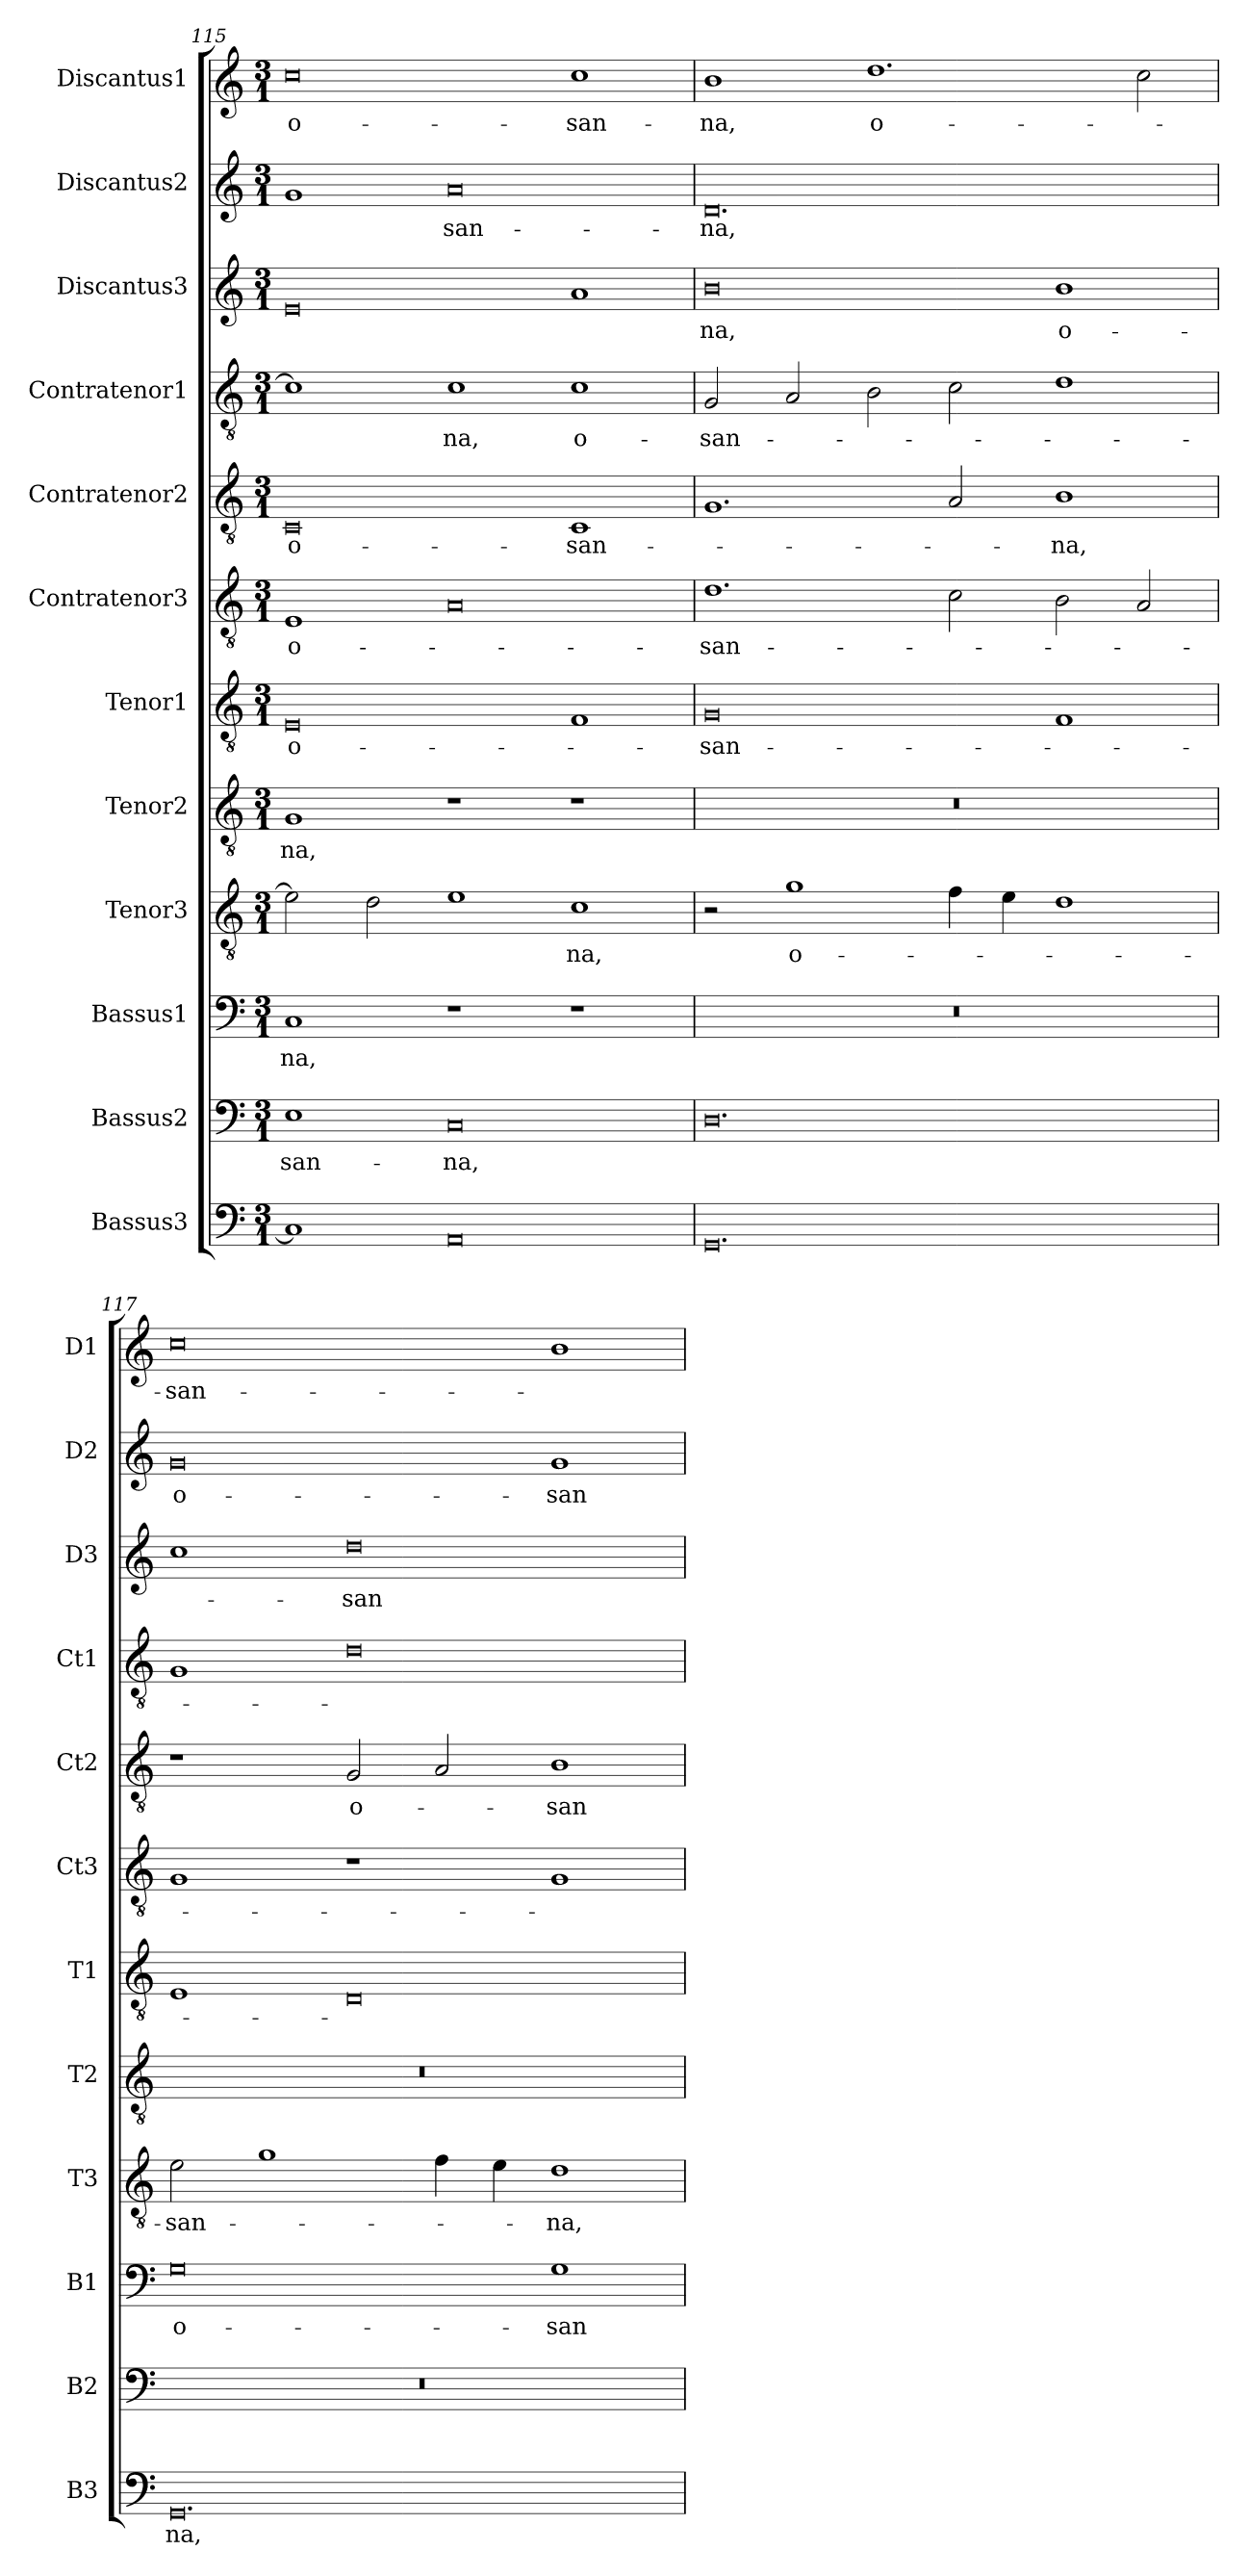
**kern	**text	**kern	**text	**kern	**text	**kern	**text	**kern	**text	**kern	**text	**kern	**text	**kern	**text	**kern	**text	**kern	**text	**kern	**text	**kern	**text
*part12	*part12	*part11	*part11	*part10	*part10	*part9	*part9	*part8	*part8	*part7	*part7	*part6	*part6	*part5	*part5	*part4	*part4	*part3	*part3	*part2	*part2	*part1	*part1
*staff12	*staff12	*staff11	*staff11	*staff10	*staff10	*staff9	*staff9	*staff8	*staff8	*staff7	*staff7	*staff6	*staff6	*staff5	*staff5	*staff4	*staff4	*staff3	*staff3	*staff2	*staff2	*staff1	*staff1
*I"Bassus3	*	*I"Bassus2	*	*I"Bassus1	*	*I"Tenor3	*	*I"Tenor2	*	*I"Tenor1	*	*I"Contratenor3	*	*I"Contratenor2	*	*I"Contratenor1	*	*I"Discantus3	*	*I"Discantus2	*	*I"Discantus1	*
*I'B3	*	*I'B2	*	*I'B1	*	*I'T3	*	*I'T2	*	*I'T1	*	*I'Ct3	*	*I'Ct2	*	*I'Ct1	*	*I'D3	*	*I'D2	*	*I'D1	*
*clefF4	*	*clefF4	*	*clefF4	*	*clefGv2	*	*clefGv2	*	*clefGv2	*	*clefGv2	*	*clefGv2	*	*clefGv2	*	*clefG2	*	*clefG2	*	*clefG2	*
*k[]	*	*k[]	*	*k[]	*	*k[]	*	*k[]	*	*k[]	*	*k[]	*	*k[]	*	*k[]	*	*k[]	*	*k[]	*	*k[]	*
*M3/1	*	*M3/1	*	*M3/1	*	*M3/1	*	*M3/1	*	*M3/1	*	*M3/1	*	*M3/1	*	*M3/1	*	*M3/1	*	*M3/1	*	*M3/1	*
=115	=115	=115	=115	=115	=115	=115	=115	=115	=115	=115	=115	=115	=115	=115	=115	=115	=115	=115	=115	=115	=115	=115	=115
1C]	.	1E	-san-	1C	-na,	2e]	.	1G	-na,	0E	o-	1E	o-	0C	o-	1c]	.	0e	.	1g	.	0cc	o-
.	.	.	.	.	.	2d	.	.	.	.	.	.	.	.	.	.	.	.	.	.	.	.	.
0AA	.	0C	-na,	1r	.	1e	.	1r	.	.	.	0A	.	.	.	1c	-na,	.	.	0a	-san-	.	.
.	.	.	.	1r	.	1c	-na,	1r	.	1F	.	.	.	1C	-san-	1c	o-	1a	.	.	.	1cc	-san-
=116	=116	=116	=116	=116	=116	=116	=116	=116	=116	=116	=116	=116	=116	=116	=116	=116	=116	=116	=116	=116	=116	=116	=116
0.GG	.	0.D	.	0.r	.	2r	.	0.r	.	0G	-san-	1.d	-san-	1.G	.	2G	-san-	0b	-na,	0.d	-na,	1b	-na,
.	.	.	.	.	.	1g	o-	.	.	.	.	.	.	.	.	2A	.	.	.	.	.	.	.
.	.	.	.	.	.	.	.	.	.	.	.	.	.	.	.	2B	.	.	.	.	.	1.dd	o-
.	.	.	.	.	.	4f	.	.	.	.	.	2c	.	2A	.	2c	.	.	.	.	.	.	.
.	.	.	.	.	.	4e	.	.	.	.	.	.	.	.	.	.	.	.	.	.	.	.	.
.	.	.	.	.	.	1d	.	.	.	1F	.	2B	.	1B	-na,	1d	.	1b	o-	.	.	.	.
.	.	.	.	.	.	.	.	.	.	.	.	2A	.	.	.	.	.	.	.	.	.	2cc	.
=117	=117	=117	=117	=117	=117	=117	=117	=117	=117	=117	=117	=117	=117	=117	=117	=117	=117	=117	=117	=117	=117	=117	=117
0.GG	-na,	0.r	.	0G	o-	2e	-san-	0.r	.	1E	.	1G	.	1r	.	1G	.	1cc	.	0g	o-	0cc	-san-
.	.	.	.	.	.	1g	.	.	.	.	.	.	.	.	.	.	.	.	.	.	.	.	.
.	.	.	.	.	.	.	.	.	.	0D	.	1r	.	2G	o-	0d	.	0dd	-san-	.	.	.	.
.	.	.	.	.	.	4f	.	.	.	.	.	.	.	2A	.	.	.	.	.	.	.	.	.
.	.	.	.	.	.	4e	.	.	.	.	.	.	.	.	.	.	.	.	.	.	.	.	.
.	.	.	.	1G	-san-	1d	-na,	.	.	.	.	1G	.	1B	-san-	.	.	.	.	1g	-san-	1b	.
=	=	=	=	=	=	=	=	=	=	=	=	=	=	=	=	=	=	=	=	=	=	=	=
*-	*-	*-	*-	*-	*-	*-	*-	*-	*-	*-	*-	*-	*-	*-	*-	*-	*-	*-	*-	*-	*-	*-	*-
